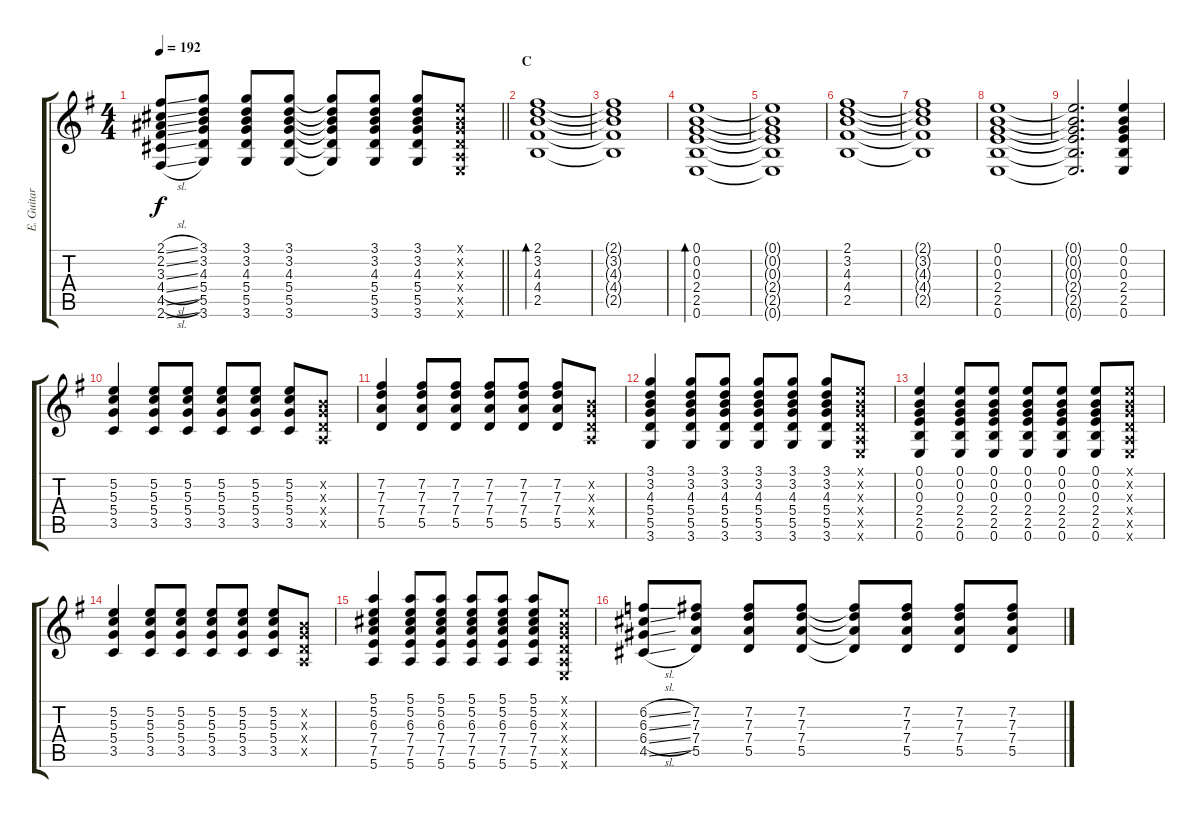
\track ("E. Guitar I" "E. Guitar ") {instrument overdrivenguitar}
\staff {score tabs}
\tuning (E4 B3 G3 D3 A2 E2) {hide}
\ts (4 4)
\tempo 192
\clef g2
\barLineRight lightlight
\ks g
(2.1{sl} 2.2{sl} 3.3{sl} 4.4{sl} 4.5{sl} 2.6{sl}).8{dy f} (3.1 3.2 4.3 5.4 5.5 3.6).8 (3.1 3.2 4.3 5.4 5.5 3.6).8 (3.1 3.2 4.3 5.4 5.5 3.6).8 (3.1{t} 3.2{t} 4.3{t} 5.4{t} 5.5{t} 3.6{t}).8 (3.1 3.2 4.3 5.4 5.5 3.6).8 (3.1 3.2 4.3 5.4 5.5 3.6).8 (0.1{x} 0.2{x} 0.3{x} 0.4{x} 0.5{x} 0.6{x}).8 |
\section ("" "C")
(2.1 3.2 4.3 4.4 2.5).1{bd 120} |
(2.1{t} 3.2{t} 4.3{t} 4.4{t} 2.5{t}).1 |
(0.1 0.2 0.3 2.4 2.5 0.6).1{bd 120} |
(0.1{t} 0.2{t} 0.3{t} 2.4{t} 2.5{t} 0.6{t}).1 |
(2.1 3.2 4.3 4.4 2.5).1 |
(2.1{t} 3.2{t} 4.3{t} 4.4{t} 2.5{t}).1 |
(0.1 0.2 0.3 2.4 2.5 0.6).1 |
(0.1{t} 0.2{t} 0.3{t} 2.4{t} 2.5{t} 0.6{t}).2{d} (0.1 0.2 0.3 2.4 2.5 0.6).4 |
(5.2 5.3 5.4 3.5).4 (5.2 5.3 5.4 3.5).8 (5.2 5.3 5.4 3.5).8 (5.2 5.3 5.4 3.5).8 (5.2 5.3 5.4 3.5).8 (5.2 5.3 5.4 3.5).8 (0.2{x} 0.3{x} 0.4{x} 0.5{x}).8 |
(7.2 7.3 7.4 5.5).4 (7.2 7.3 7.4 5.5).8 (7.2 7.3 7.4 5.5).8 (7.2 7.3 7.4 5.5).8 (7.2 7.3 7.4 5.5).8 (7.2 7.3 7.4 5.5).8 (0.2{x} 0.3{x} 0.4{x} 0.5{x}).8 |
(3.1 3.2 4.3 5.4 5.5 3.6).4 (3.1 3.2 4.3 5.4 5.5 3.6).8 (3.1 3.2 4.3 5.4 5.5 3.6).8 (3.1 3.2 4.3 5.4 5.5 3.6).8 (3.1 3.2 4.3 5.4 5.5 3.6).8 (3.1 3.2 4.3 5.4 5.5 3.6).8 (0.1{x} 0.2{x} 0.3{x} 0.4{x} 0.5{x} 0.6{x}).8 |
(0.1 0.2 0.3 2.4 2.5 0.6).4 (0.1 0.2 0.3 2.4 2.5 0.6).8 (0.1 0.2 0.3 2.4 2.5 0.6).8 (0.1 0.2 0.3 2.4 2.5 0.6).8 (0.1 0.2 0.3 2.4 2.5 0.6).8 (0.1 0.2 0.3 2.4 2.5 0.6).8 (0.1{x} 0.2{x} 0.3{x} 0.4{x} 0.5{x} 0.6{x}).8 |
(5.2 5.3 5.4 3.5).4 (5.2 5.3 5.4 3.5).8 (5.2 5.3 5.4 3.5).8 (5.2 5.3 5.4 3.5).8 (5.2 5.3 5.4 3.5).8 (5.2 5.3 5.4 3.5).8 (0.2{x} 0.3{x} 0.4{x} 0.5{x}).8 |
(5.1 5.2 6.3 7.4 7.5 5.6).4 (5.1 5.2 6.3 7.4 7.5 5.6).8 (5.1 5.2 6.3 7.4 7.5 5.6).8 (5.1 5.2 6.3 7.4 7.5 5.6).8 (5.1 5.2 6.3 7.4 7.5 5.6).8 (5.1 5.2 6.3 7.4 7.5 5.6).8 (0.1{x} 0.2{x} 0.3{x} 0.4{x} 0.5{x} 0.6{x}).8 |
(6.2{sl} 6.3{sl} 6.4{sl} 4.5{sl}).8 (7.2 7.3 7.4 5.5).8 (7.2 7.3 7.4 5.5).8 (7.2 7.3 7.4 5.5).8 (7.2{t} 7.3{t} 7.4{t} 5.5{t}).8 (7.2 7.3 7.4 5.5).8 (7.2 7.3 7.4 5.5).8 (7.2 7.3 7.4 5.5).8
